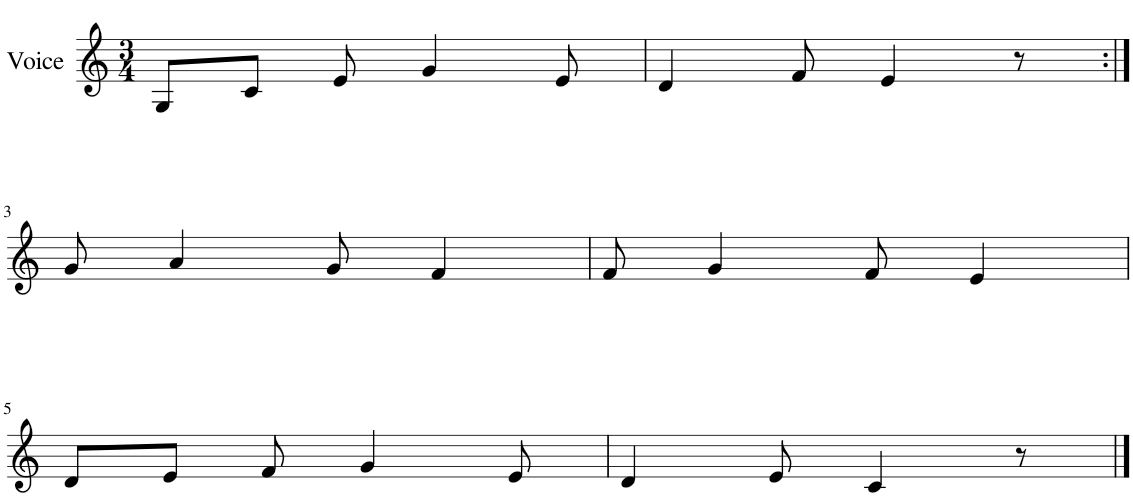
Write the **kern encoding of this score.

**kern
*part1
*staff1
*I"Voice
*clefG2
*k[]
*M3/4
=1
8G/L
8c/J
8e/
4g/
8e/
=2
4d/
8f/
4e/
8r
!!LO:LB:g=z
=3:|!
8g/
4a/
8g/
4f/
=4
8f/
4g/
8f/
4e/
!!LO:LB:g=z
=5
8d/L
8e/J
8f/
4g/
8e/
=6
4d/
8e/
4c/
8r
==
*-
